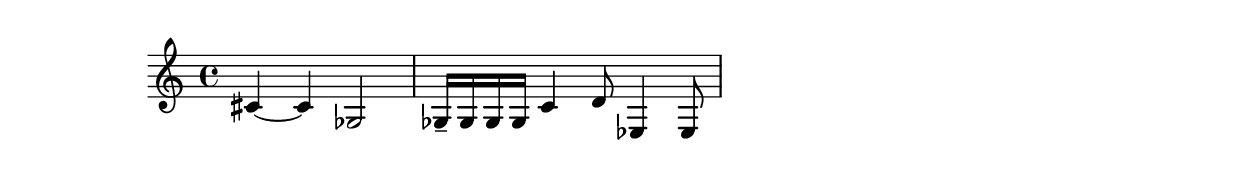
\version "2.18.2"

ldMusic = \relative c {
  << \new Voice = "voice1" {
    cis'4 ~ cis ges2
    ges16-- ges ges ges
    c4 d8 ees,4 ees8
  } >>
}

\book {
  \header {
  }

  \score {
    <<
    \new Staff = Staff \with { }
    \context Staff = Staff {
      \ldMusic
    }
    >>
  }
}
